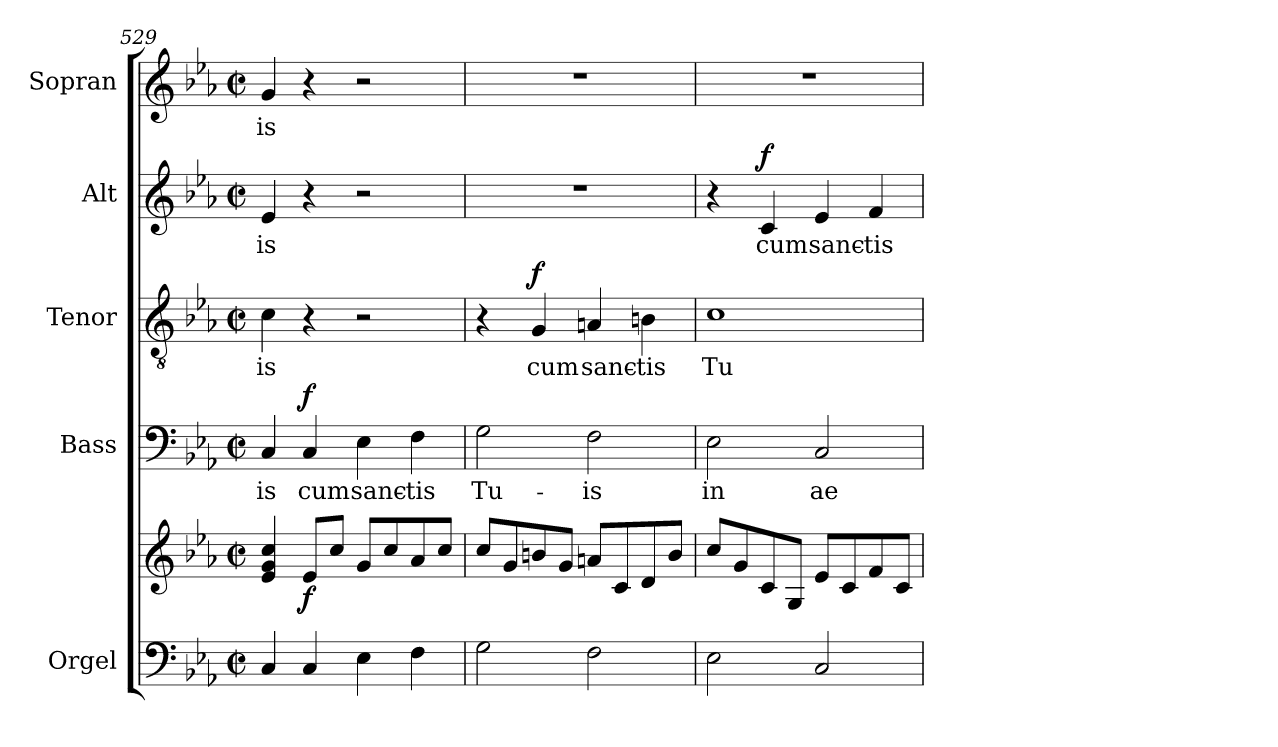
**kern	**kern	**dynam	**kern	**text	**dynam	**kern	**text	**dynam	**kern	**text	**dynam	**kern	**text
*part5	*part5	*part5	*part4	*part4	*part4	*part3	*part3	*part3	*part2	*part2	*part2	*part1	*part1
*staff6	*staff5	*staff5/6	*staff4	*staff4	*staff4	*staff3	*staff3	*staff3	*staff2	*staff2	*staff2	*staff1	*staff1
*I"Orgel	*	*	*I"Bass	*	*	*I"Tenor	*	*	*I"Alt	*	*	*I"Sopran	*
*I'Org.	*	*	*I'B.	*	*	*I'T.	*	*	*I'A.	*	*	*I'S.	*
*clefF4	*clefG2	*	*clefF4	*	*	*clefGv2	*	*	*clefG2	*	*	*clefG2	*
*k[b-e-a-]	*k[b-e-a-]	*	*k[b-e-a-]	*	*	*k[b-e-a-]	*	*	*k[b-e-a-]	*	*	*k[b-e-a-]	*
*E-:	*E-:	*	*E-:	*	*	*E-:	*	*	*E-:	*	*	*E-:	*
*M2/2	*M2/2	*	*M2/2	*	*	*M2/2	*	*	*M2/2	*	*	*M2/2	*
*met(c|)	*met(c|)	*	*met(c|)	*	*	*met(c|)	*	*	*met(c|)	*	*	*met(c|)	*
=529	=529	=529	=529	=529	=529	=529	=529	=529	=529	=529	=529	=529	=529
!	!	!	!	!LO:LY:b	!	!	!LO:LY:b	!	!	!LO:LY:b	!	!	!LO:LY:b
4C/	4e-/ 4g/ 4cc/	.	4C/	-is	.	4c\	-is	.	4e-/	-is	.	4g/	-is
!	!	!LO:DY:b	!	!LO:LY:b	!LO:DY:a	!	!	!	!	!	!	!	!
4C/	8e-/L	f	4C/	cum	f	4r	.	.	4r	.	.	4r	.
.	8cc/J	.	.	.	.	.	.	.	.	.	.	.	.
!	!	!	!	!LO:LY:b	!	!	!	!	!	!	!	!	!
4E-\	8g/L	.	4E-\	sanc-	.	2r	.	.	2r	.	.	2r	.
.	8cc/	.	.	.	.	.	.	.	.	.	.	.	.
!	!	!	!	!LO:LY:b	!	!	!	!	!	!	!	!	!
4F\	8a-/	.	4F\	-tis	.	.	.	.	.	.	.	.	.
.	8cc/J	.	.	.	.	.	.	.	.	.	.	.	.
=530	=530	=530	=530	=530	=530	=530	=530	=530	=530	=530	=530	=530	=530
!	!	!	!	!LO:LY:b	!	!	!	!	!	!	!	!	!
2G\	8cc/L	.	2G\	Tu-	.	4r	.	.	1r	.	.	1r	.
.	8g/	.	.	.	.	.	.	.	.	.	.	.	.
!	!	!	!	!	!	!	!LO:LY:b	!LO:DY:a	!	!	!	!	!
.	8bn/	.	.	.	.	4G/	cum	f	.	.	.	.	.
.	8g/J	.	.	.	.	.	.	.	.	.	.	.	.
!	!	!	!	!LO:LY:b	!	!	!LO:LY:b	!	!	!	!	!	!
2F\	8an/L	.	2F\	-is	.	4An/	sanc-	.	.	.	.	.	.
.	8c/	.	.	.	.	.	.	.	.	.	.	.	.
!	!	!	!	!	!	!	!LO:LY:b	!	!	!	!	!	!
.	8d/	.	.	.	.	4Bn\	-tis	.	.	.	.	.	.
.	8b/J	.	.	.	.	.	.	.	.	.	.	.	.
!!LO:LB:g=z
=531	=531	=531	=531	=531	=531	=531	=531	=531	=531	=531	=531	=531	=531
!	!	!	!	!LO:LY:b	!	!	!LO:LY:b	!	!	!	!	!	!
2E-\	8cc/L	.	2E-\	in	.	1c	Tu-	.	4r	.	.	1r	.
.	8g/	.	.	.	.	.	.	.	.	.	.	.	.
!	!	!	!	!	!	!	!	!	!	!LO:LY:b	!LO:DY:a	!	!
.	8c/	.	.	.	.	.	.	.	4c/	cum	f	.	.
.	8G/J	.	.	.	.	.	.	.	.	.	.	.	.
!	!	!	!	!LO:LY:b	!	!	!	!	!	!LO:LY:b	!	!	!
2C/	8e-/L	.	2C/	ae-	.	.	.	.	4e-/	sanc-	.	.	.
.	8c/	.	.	.	.	.	.	.	.	.	.	.	.
!	!	!	!	!	!	!	!	!	!	!LO:LY:b	!	!	!
.	8f/	.	.	.	.	.	.	.	4f/	-tis	.	.	.
.	8c/J	.	.	.	.	.	.	.	.	.	.	.	.
=	=	=	=	=	=	=	=	=	=	=	=	=	=
*-	*-	*-	*-	*-	*-	*-	*-	*-	*-	*-	*-	*-	*-
